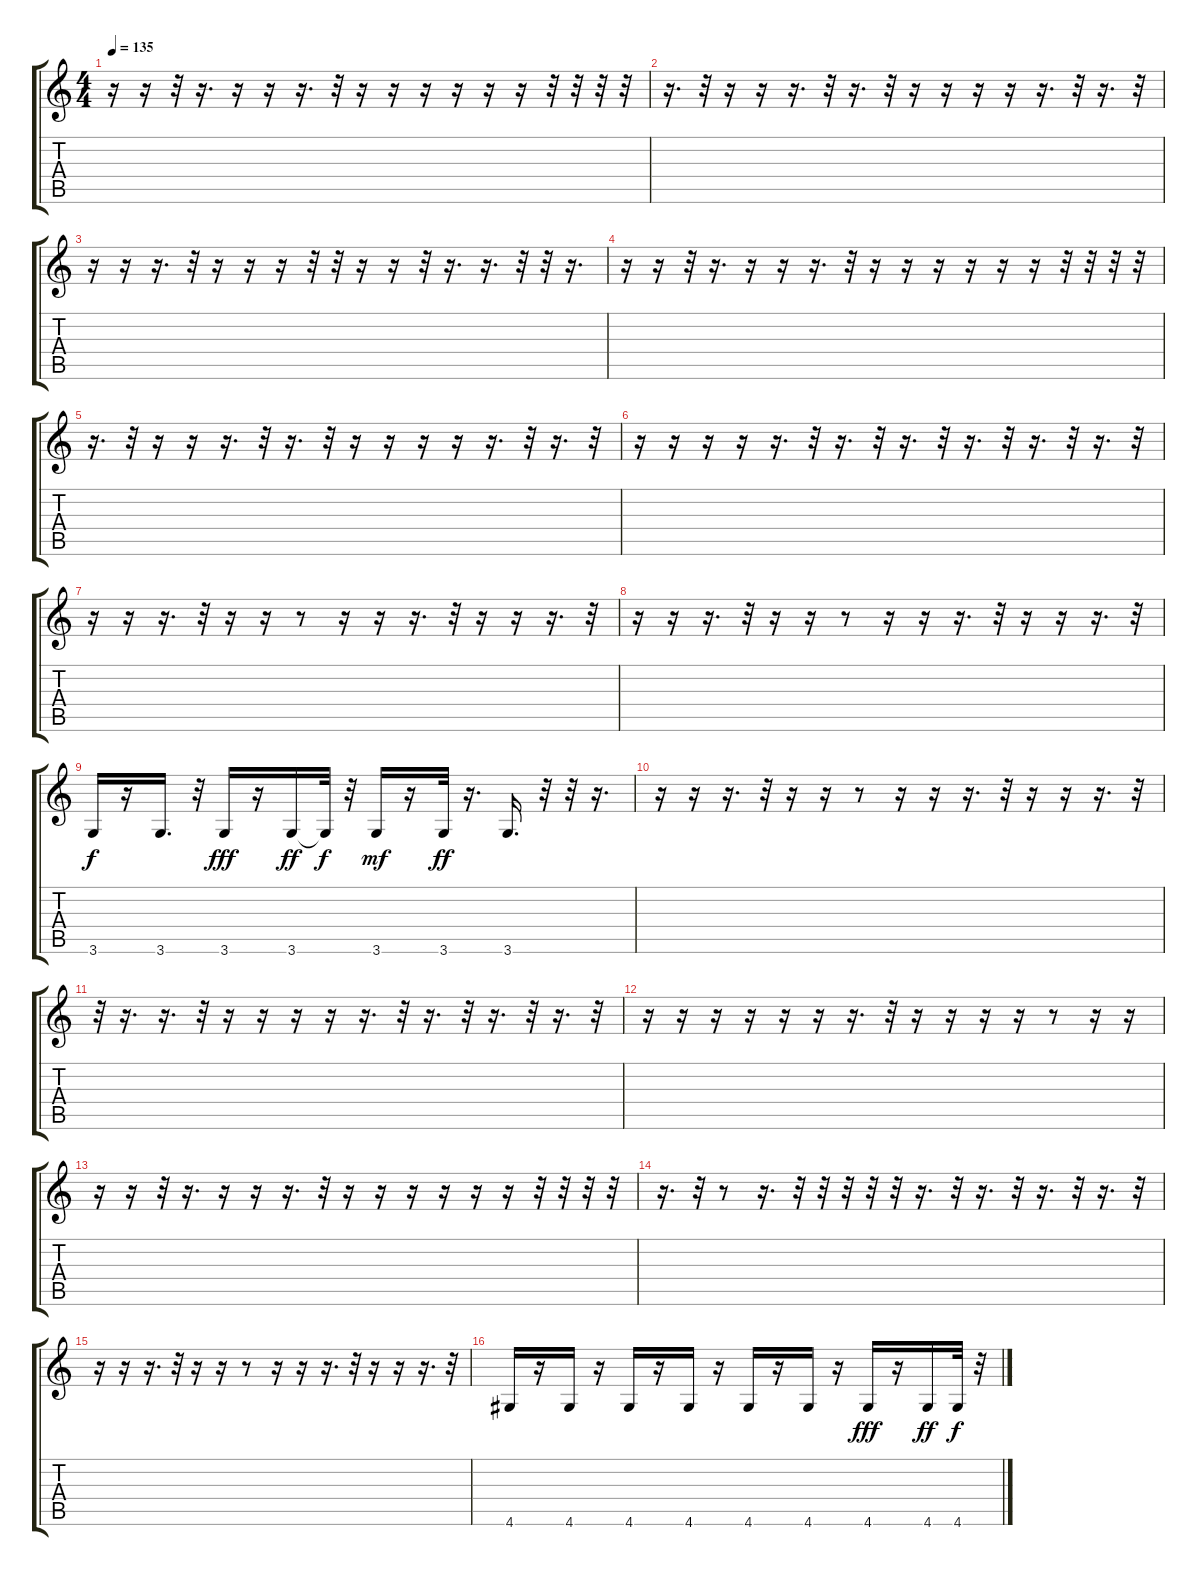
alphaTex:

\track "" {instrument fretlessbass}
\staff {score tabs}
\tuning (E4 B3 G3 D3 A2 E2) {hide}
\ts (4 4)
\tempo 135
\clef g2
\ks c
r.16{dy ff} r.16 r.32 r.16{d} r.16 r.16 r.16{d} r.32 r.16 r.16 r.16 r.16 r.16 r.16 r.32 r.32 r.32 r.32 |
r.16{d} r.32 r.16 r.16 r.16{d} r.32 r.16{d} r.32 r.16 r.16 r.16 r.16 r.16{d} r.32 r.16{d} r.32 |
r.16 r.16 r.16{d} r.32 r.16 r.16 r.16 r.32 r.32 r.16 r.16 r.32 r.16{d} r.16{d} r.32 r.32 r.16{d} |
r.16 r.16 r.32 r.16{d} r.16 r.16 r.16{d} r.32 r.16 r.16 r.16 r.16 r.16 r.16 r.32 r.32 r.32 r.32 |
r.16{d} r.32 r.16 r.16 r.16{d} r.32 r.16{d} r.32 r.16 r.16 r.16 r.16 r.16{d} r.32 r.16{d} r.32 |
r.16 r.16 r.16 r.16 r.16{d} r.32 r.16{d} r.32 r.16{d} r.32 r.16{d} r.32 r.16{d} r.32 r.16{d} r.32 |
r.16 r.16 r.16{d} r.32 r.16 r.16 r.8 r.16 r.16 r.16{d} r.32 r.16 r.16 r.16{d} r.32 |
r.16 r.16 r.16{d} r.32 r.16 r.16 r.8 r.16 r.16 r.16{d} r.32 r.16 r.16 r.16{d} r.32 |
3.6.16{dy f} r.16 3.6.16{d} r.32 3.6.16{dy fff} r.16 3.6.16{dy ff} 3.6{t}.32{dy f} r.32 3.6.16{dy mf} r.16 3.6.32{dy ff} r.16{d} 3.6.16{d} r.32 r.32 r.16{d} |
r.16 r.16 r.16{d} r.32 r.16 r.16 r.8 r.16 r.16 r.16{d} r.32 r.16 r.16 r.16{d} r.32 |
r.32 r.16{d} r.16{d} r.32 r.16 r.16 r.16 r.16 r.16{d} r.32 r.16{d} r.32 r.16{d} r.32 r.16{d} r.32 |
r.16 r.16 r.16 r.16 r.16 r.16 r.16{d} r.32 r.16 r.16 r.16 r.16 r.8 r.16 r.16 |
r.16 r.16 r.32 r.16{d} r.16 r.16 r.16{d} r.32 r.16 r.16 r.16 r.16 r.16 r.16 r.32 r.32 r.32 r.32 |
r.16{d} r.32 r.8 r.16{d} r.32 r.32 r.32 r.32 r.32 r.16{d} r.32 r.16{d} r.32 r.16{d} r.32 r.16{d} r.32 |
r.16 r.16 r.16{d} r.32 r.16 r.16 r.8 r.16 r.16 r.16{d} r.32 r.16 r.16 r.16{d} r.32 |
4.6.16 r.16 4.6.16 r.16 4.6.16 r.16 4.6.16 r.16 4.6.16 r.16 4.6.16 r.16 4.6.16{dy fff} r.16 4.6.16{dy ff} 4.6.32{dy f} r.32
